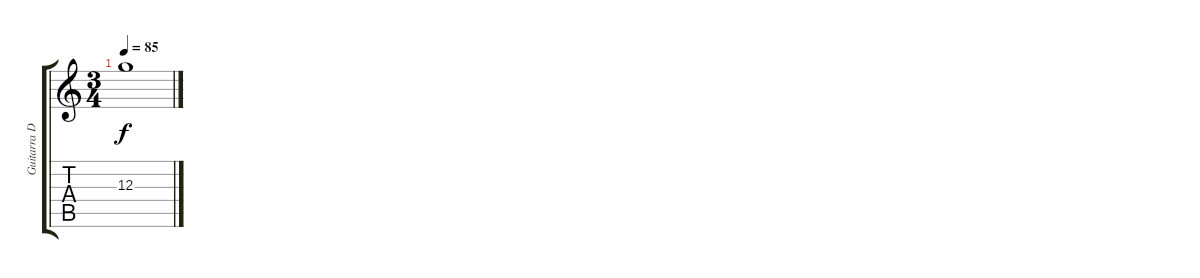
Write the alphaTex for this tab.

\track ("Guitarra Distorsion Punteo 2" "Guitarra D") {instrument overdrivenguitar}
\staff {score tabs}
\tuning (E4 B3 G3 D3 A2 E2) {hide}
\ts (3 4)
\tempo 85
\clef g2
\ks c
12.3.1{dy f}
